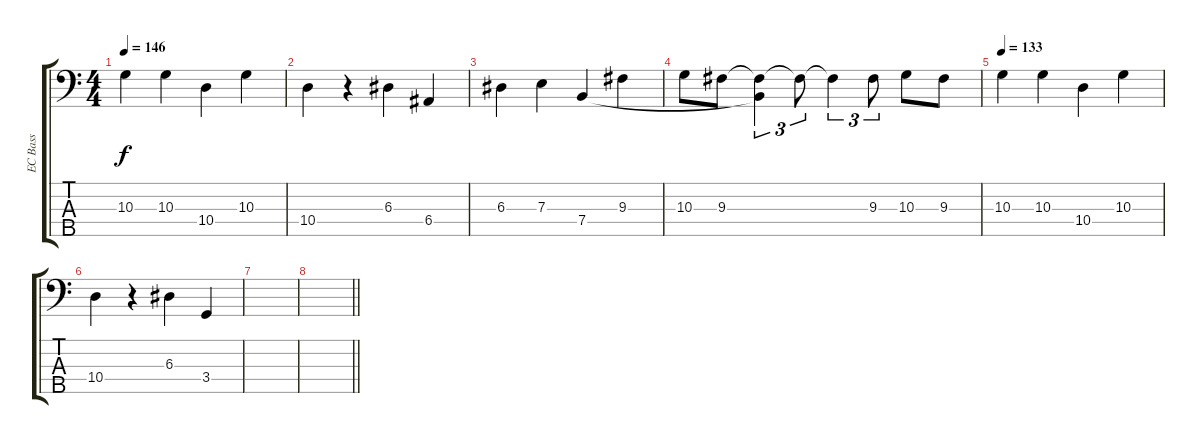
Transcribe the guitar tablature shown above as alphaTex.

\track ("EC Bass" "EC Bass") {instrument electricbassfinger}
\staff {score tabs}
\tuning (G2 D2 A1 E1 B0) {hide}
\ts (4 4)
\tempo 146
\clef f4
\ks c
10.3.4{dy f volume 3 instrument electricbassfinger} 10.3.4 10.4.4 10.3.4 |
10.4.4 r.4 6.3.4 6.4.4 |
6.3.4 7.3.4 7.4.4 9.3.4 |
10.3.8{volume 16 instrument electricbassfinger} 9.3.8 (9.3{t} 7.4{t}).4{tu (3 2)} 9.3{t}.8{tu (3 2)} 9.3{t}.4{tu (3 2)} 9.3.8{tu (3 2)} 10.3.8 9.3.8 |
\tempo 133
10.3.4{volume 3 instrument electricbassfinger} 10.3.4 10.4.4 10.3.4 |
10.4.4 r.4 6.3.4 3.4.4 |
|
\barLineRight lightlight
